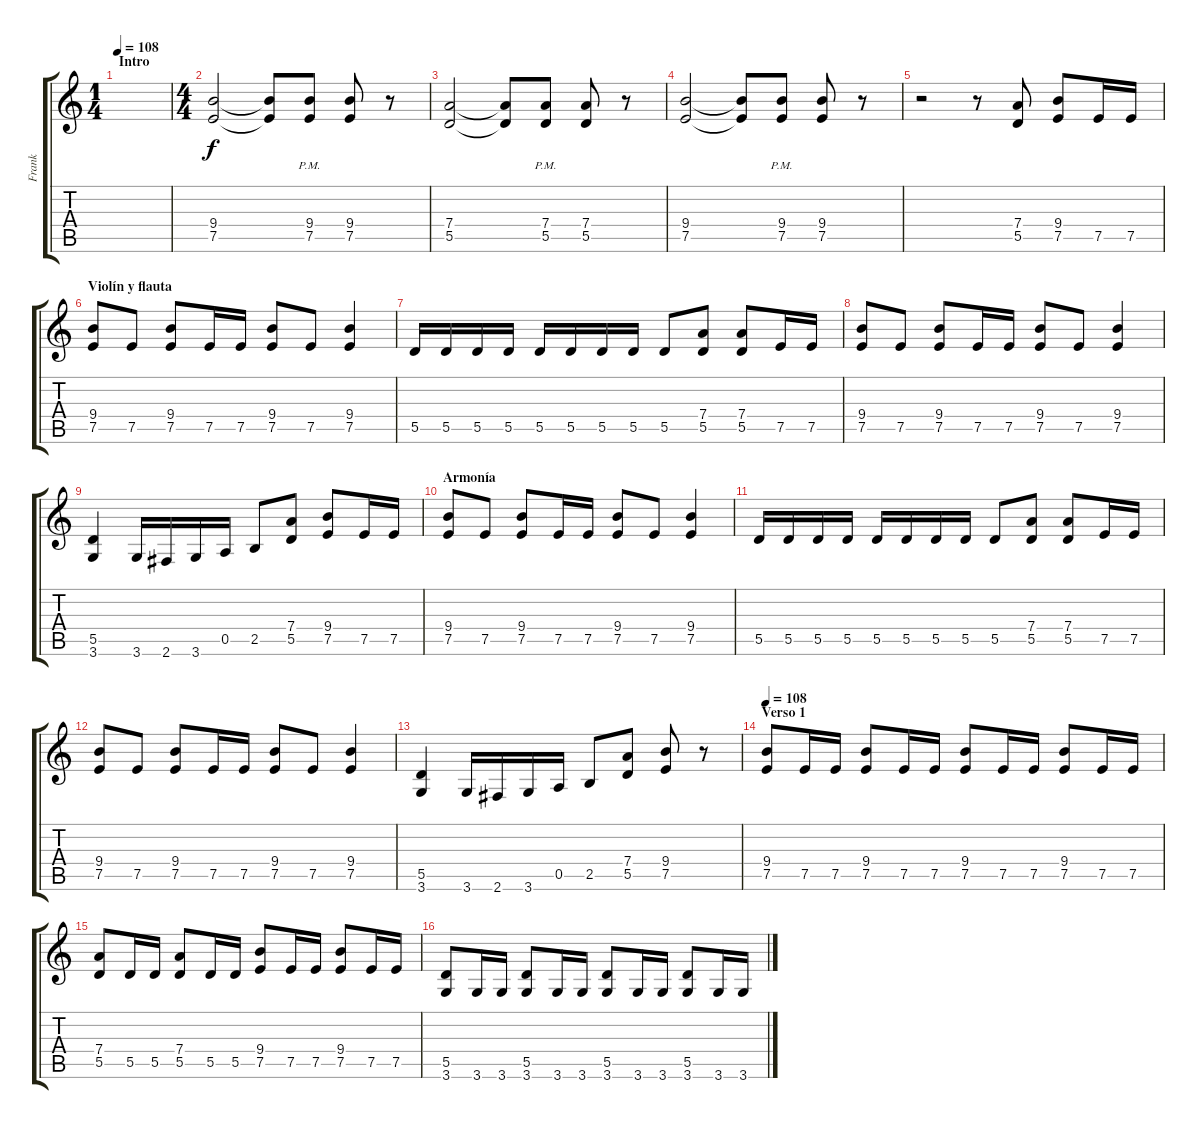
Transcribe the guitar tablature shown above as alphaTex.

\track ("Frank" "Frank") {instrument distortionguitar}
\staff {score tabs}
\tuning (E4 B3 G3 D3 A2 E2) {hide}
\ts (1 4)
\section ("" "Intro")
\tempo 108
\clef g2
\ks c
|
\ts (4 4)
(9.4 7.5).2 (9.4{t} 7.5{t}).8 (9.4{pm} 7.5{pm}).8 (9.4 7.5).8 r.8 |
(7.4 5.5).2 (7.4{t} 5.5{t}).8 (7.4{pm} 5.5{pm}).8 (7.4 5.5).8 r.8 |
(9.4 7.5).2 (9.4{t} 7.5{t}).8 (9.4{pm} 7.5{pm}).8 (9.4 7.5).8 r.8 |
r.2 r.8 (7.4 5.5).8 (9.4 7.5).8 7.5.16 7.5.16 |
\section ("" "Violín y flauta")
(9.4 7.5).8 7.5.8 (9.4 7.5).8 7.5.16 7.5.16 (9.4 7.5).8 7.5.8 (9.4 7.5).4 |
5.5.16 5.5.16 5.5.16 5.5.16 5.5.16 5.5.16 5.5.16 5.5.16 5.5.8 (7.4 5.5).8 (7.4 5.5).8 7.5.16 7.5.16 |
(9.4 7.5).8 7.5.8 (9.4 7.5).8 7.5.16 7.5.16 (9.4 7.5).8 7.5.8 (9.4 7.5).4 |
(5.5 3.6).4 3.6.16 2.6.16 3.6.16 0.5.16 2.5.8 (7.4 5.5).8 (9.4 7.5).8 7.5.16{volume 14} 7.5.16 |
\section ("" "Armonía")
(9.4 7.5).8 7.5.8 (9.4 7.5).8 7.5.16 7.5.16 (9.4 7.5).8 7.5.8 (9.4 7.5).4 |
5.5.16 5.5.16 5.5.16 5.5.16 5.5.16 5.5.16 5.5.16 5.5.16 5.5.8 (7.4 5.5).8 (7.4 5.5).8 7.5.16 7.5.16 |
(9.4 7.5).8 7.5.8 (9.4 7.5).8 7.5.16 7.5.16 (9.4 7.5).8 7.5.8 (9.4 7.5).4 |
(5.5 3.6).4 3.6.16 2.6.16 3.6.16 0.5.16 2.5.8 (7.4 5.5).8 (9.4 7.5).8 r.8 |
\section ("" "Verso 1")
\tempo 108
(9.4 7.5).8{volume 13} 7.5.16 7.5.16 (9.4 7.5).8 7.5.16 7.5.16 (9.4 7.5).8 7.5.16 7.5.16 (9.4 7.5).8 7.5.16 7.5.16 |
(7.4 5.5).8 5.5.16 5.5.16 (7.4 5.5).8 5.5.16 5.5.16 (9.4 7.5).8 7.5.16 7.5.16 (9.4 7.5).8 7.5.16 7.5.16 |
(5.5 3.6).8 3.6.16 3.6.16 (5.5 3.6).8 3.6.16 3.6.16 (5.5 3.6).8 3.6.16 3.6.16 (5.5 3.6).8 3.6.16 3.6.16
